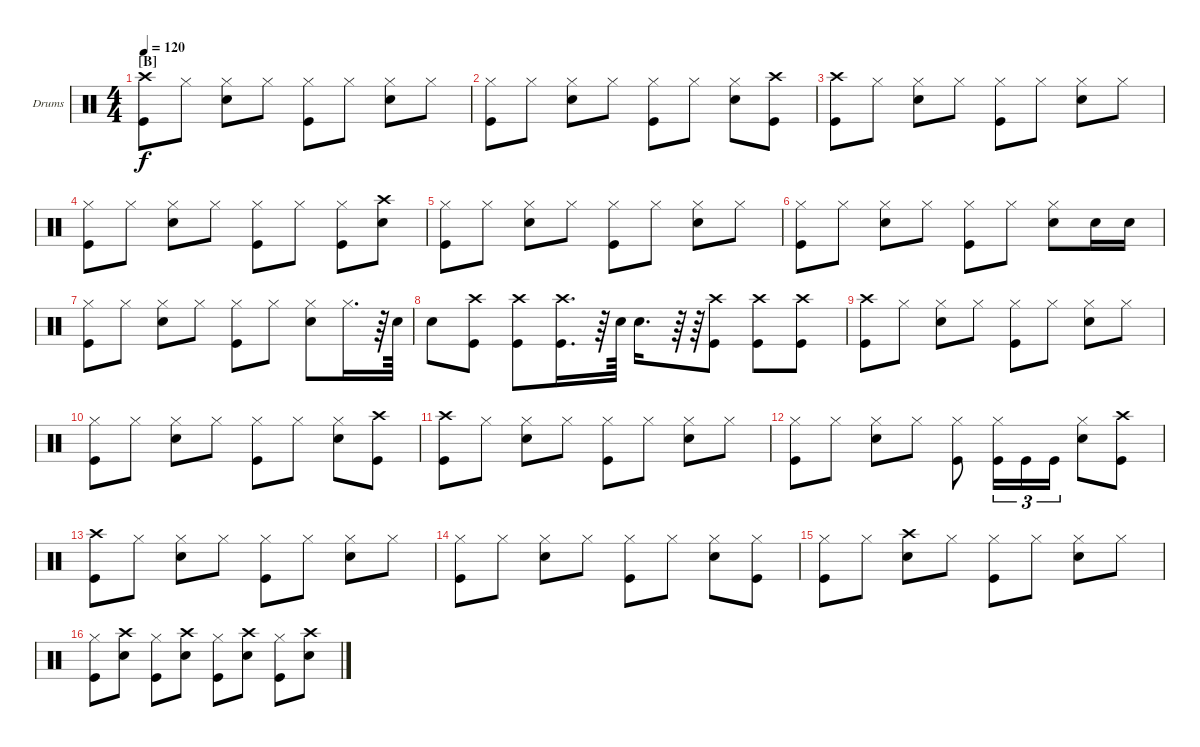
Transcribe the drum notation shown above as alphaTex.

\defaultSystemsLayout 4
\bracketExtendMode groupsimilarinstruments
\firstSystemTrackNameOrientation horizontal
\otherSystemsTrackNameOrientation horizontal
\track ("Ulrich" "Drums") {instrument percussion}
\staff {score}
\articulation defaults
\ts (4 4)
\section ("B" "")
\tempo 120
\clef neutral
\ks c
("Crash high (hit)" "Kick (hit)").8{dy f} "Hi-Hat (closed)".8 ("Snare (hit) 2" "Hi-Hat (closed)").8 "Hi-Hat (closed)".8 ("Kick (hit)" "Hi-Hat (closed)").8 "Hi-Hat (closed)".8 ("Snare (hit) 2" "Hi-Hat (closed)").8 "Hi-Hat (closed)".8 |
("Kick (hit)" "Hi-Hat (closed)").8 "Hi-Hat (closed)".8 ("Snare (hit) 2" "Hi-Hat (closed)").8 "Hi-Hat (closed)".8 ("Kick (hit)" "Hi-Hat (closed)").8 "Hi-Hat (closed)".8 ("Snare (hit) 2" "Hi-Hat (closed)").8 ("Crash high (hit)" "Kick (hit)").8 |
("Crash high (hit)" "Kick (hit)").8 "Hi-Hat (closed)".8 ("Snare (hit) 2" "Hi-Hat (closed)").8 "Hi-Hat (closed)".8 ("Kick (hit)" "Hi-Hat (closed)").8 "Hi-Hat (closed)".8 ("Snare (hit) 2" "Hi-Hat (closed)").8 "Hi-Hat (closed)".8 |
("Kick (hit)" "Hi-Hat (closed)").8 "Hi-Hat (closed)".8 ("Snare (hit) 2" "Hi-Hat (closed)").8 "Hi-Hat (closed)".8 ("Kick (hit)" "Hi-Hat (closed)").8 "Hi-Hat (closed)".8 ("Kick (hit)" "Hi-Hat (closed)").8 ("Crash high (hit)" "Snare (hit) 2").8 |
("Kick (hit)" "Hi-Hat (closed)").8 "Hi-Hat (closed)".8 ("Snare (hit) 2" "Hi-Hat (closed)").8 "Hi-Hat (closed)".8 ("Kick (hit)" "Hi-Hat (closed)").8 "Hi-Hat (closed)".8 ("Snare (hit) 2" "Hi-Hat (closed)").8 "Hi-Hat (closed)".8 |
("Hi-Hat (closed)" "Kick (hit)").8 "Hi-Hat (closed)".8 ("Snare (hit) 2" "Hi-Hat (closed)").8 "Hi-Hat (closed)".8 ("Hi-Hat (closed)" "Kick (hit)").8 "Hi-Hat (closed)".8 ("Snare (hit) 2" "Hi-Hat (closed)").8 "Snare (hit) 2".16 "Snare (hit) 2".16 |
("Kick (hit)" "Hi-Hat (closed)").8 "Hi-Hat (closed)".8 ("Snare (hit) 2" "Hi-Hat (closed)").8 "Hi-Hat (closed)".8 ("Kick (hit)" "Hi-Hat (closed)").8 "Hi-Hat (closed)".8 ("Snare (hit) 2" "Hi-Hat (closed)").8 "Hi-Hat (closed)".16{d} r.64 "Snare (hit) 2".64 |
"Snare (hit) 2".8 ("Kick (hit)" "Crash high (hit)").8 ("Kick (hit)" "Crash high (hit)").8 ("Kick (hit)" "Crash high (hit)").16{d} r.64 "Snare (hit) 2".64 "Snare (hit) 2".16{d} r.64 r.64 ("Kick (hit)" "Crash high (hit)").8 ("Kick (hit)" "Crash high (hit)").8 ("Kick (hit)" "Crash high (hit)").8 |
("Kick (hit)" "Crash high (hit)").8 "Hi-Hat (closed)".8 ("Hi-Hat (closed)" "Snare (hit) 2").8 "Hi-Hat (closed)".8 ("Kick (hit)" "Hi-Hat (closed)").8 "Hi-Hat (closed)".8 ("Snare (hit) 2" "Hi-Hat (closed)").8 "Hi-Hat (closed)".8 |
("Kick (hit)" "Hi-Hat (closed)").8 "Hi-Hat (closed)".8 ("Snare (hit) 2" "Hi-Hat (closed)").8 "Hi-Hat (closed)".8 ("Kick (hit)" "Hi-Hat (closed)").8 "Hi-Hat (closed)".8 ("Snare (hit) 2" "Hi-Hat (closed)").8 ("Kick (hit)" "Crash high (hit)").8 |
("Kick (hit)" "Crash high (hit)").8 "Hi-Hat (closed)".8 ("Snare (hit) 2" "Hi-Hat (closed)").8 "Hi-Hat (closed)".8 ("Kick (hit)" "Hi-Hat (closed)").8 "Hi-Hat (closed)".8 ("Snare (hit) 2" "Hi-Hat (closed)").8 "Hi-Hat (closed)".8 |
("Kick (hit)" "Hi-Hat (closed)").8 "Hi-Hat (closed)".8 ("Snare (hit) 2" "Hi-Hat (closed)").8 "Hi-Hat (closed)".8 ("Kick (hit)" "Hi-Hat (closed)").8 ("Kick (hit)" "Hi-Hat (closed)").16{tu (3 2)} "Kick (hit)".16{tu (3 2)} "Kick (hit)".16{tu (3 2)} ("Snare (hit) 2" "Hi-Hat (closed)").8 ("Kick (hit)" "Crash high (hit)").8 |
("Crash high (hit)" "Kick (hit)").8 "Hi-Hat (closed)".8 ("Snare (hit) 2" "Hi-Hat (closed)").8 "Hi-Hat (closed)".8 ("Kick (hit)" "Hi-Hat (closed)").8 "Hi-Hat (closed)".8 ("Snare (hit) 2" "Hi-Hat (closed)").8 "Hi-Hat (closed)".8 |
("Kick (hit)" "Hi-Hat (closed)").8 "Hi-Hat (closed)".8 ("Snare (hit) 2" "Hi-Hat (closed)").8 "Hi-Hat (closed)".8 ("Kick (hit)" "Hi-Hat (closed)").8 "Hi-Hat (closed)".8 ("Snare (hit) 2" "Hi-Hat (closed)").8 ("Kick (hit)" "Hi-Hat (closed)").8 |
("Kick (hit)" "Hi-Hat (closed)").8 "Hi-Hat (closed)".8 ("Crash high (hit)" "Snare (hit) 2").8 "Hi-Hat (closed)".8 ("Kick (hit)" "Hi-Hat (closed)").8 "Hi-Hat (closed)".8 ("Snare (hit) 2" "Hi-Hat (closed)").8 "Hi-Hat (closed)".8 |
("Kick (hit)" "Hi-Hat (closed)").8 ("Crash high (hit)" "Snare (hit) 2").8 ("Kick (hit)" "Hi-Hat (closed)").8 ("Snare (hit) 2" "Crash high (hit)").8 ("Kick (hit)" "Hi-Hat (closed)").8 ("Crash high (hit)" "Snare (hit) 2").8 ("Kick (hit)" "Hi-Hat (closed)").8 ("Crash high (hit)" "Snare (hit) 2").8
